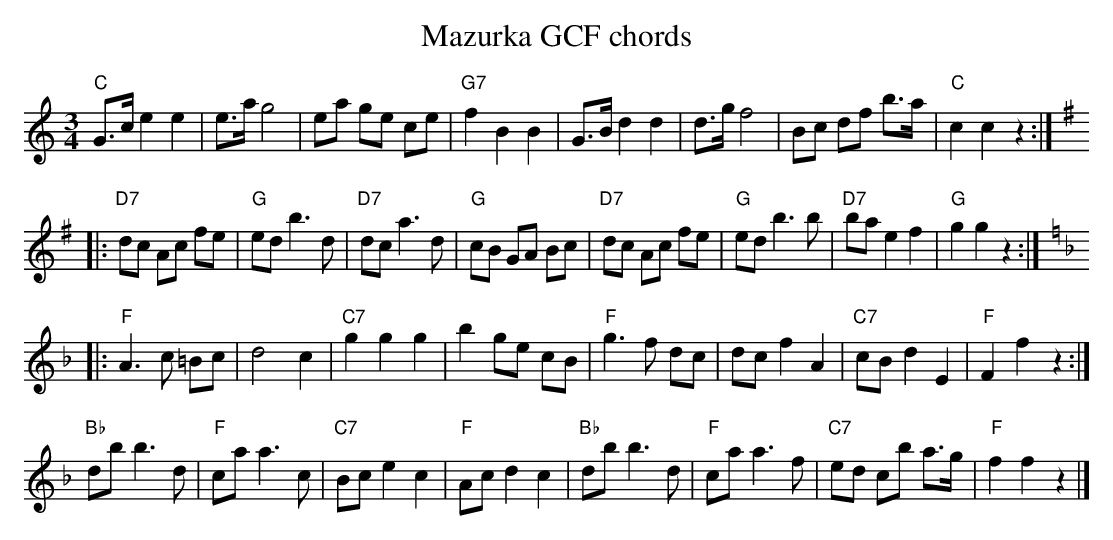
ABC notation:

X:1
T: Mazurka GCF chords
M:3/4
L:1/8
K:C %%MIDI gchordon
"C"G>c e2e2 | e>a g4 | ea ge ce | "G7"f2B2B2 | G>B d2d2 | d>g f4 | Bc df b>a | "C"c2c2z2 :|
K:G
|:"D7"dc Ac fe | "G"ed b3d | "D7"dc a3d | "G"cB GA Bc | "D7"dc Ac fe | "G"ed b3b | "D7"ba e2f2 | "G"g2g2z2 :|
K:F
|: "F"A3c =Bc | d4c2 | "C7"g2g2g2 | b2 ge cB | "F"g3f dc | dc f2 A2 | "C7"cB d2E2 | "F"F2f2 z2 :|
"Bb"db b3d | "F"ca a3c | "C7"Bc e2c2 | "F"Ac d2c2 | "Bb"db b3d | "F"ca a3f | "C7"ed cb a>g | "F"f2f2z2 |]
